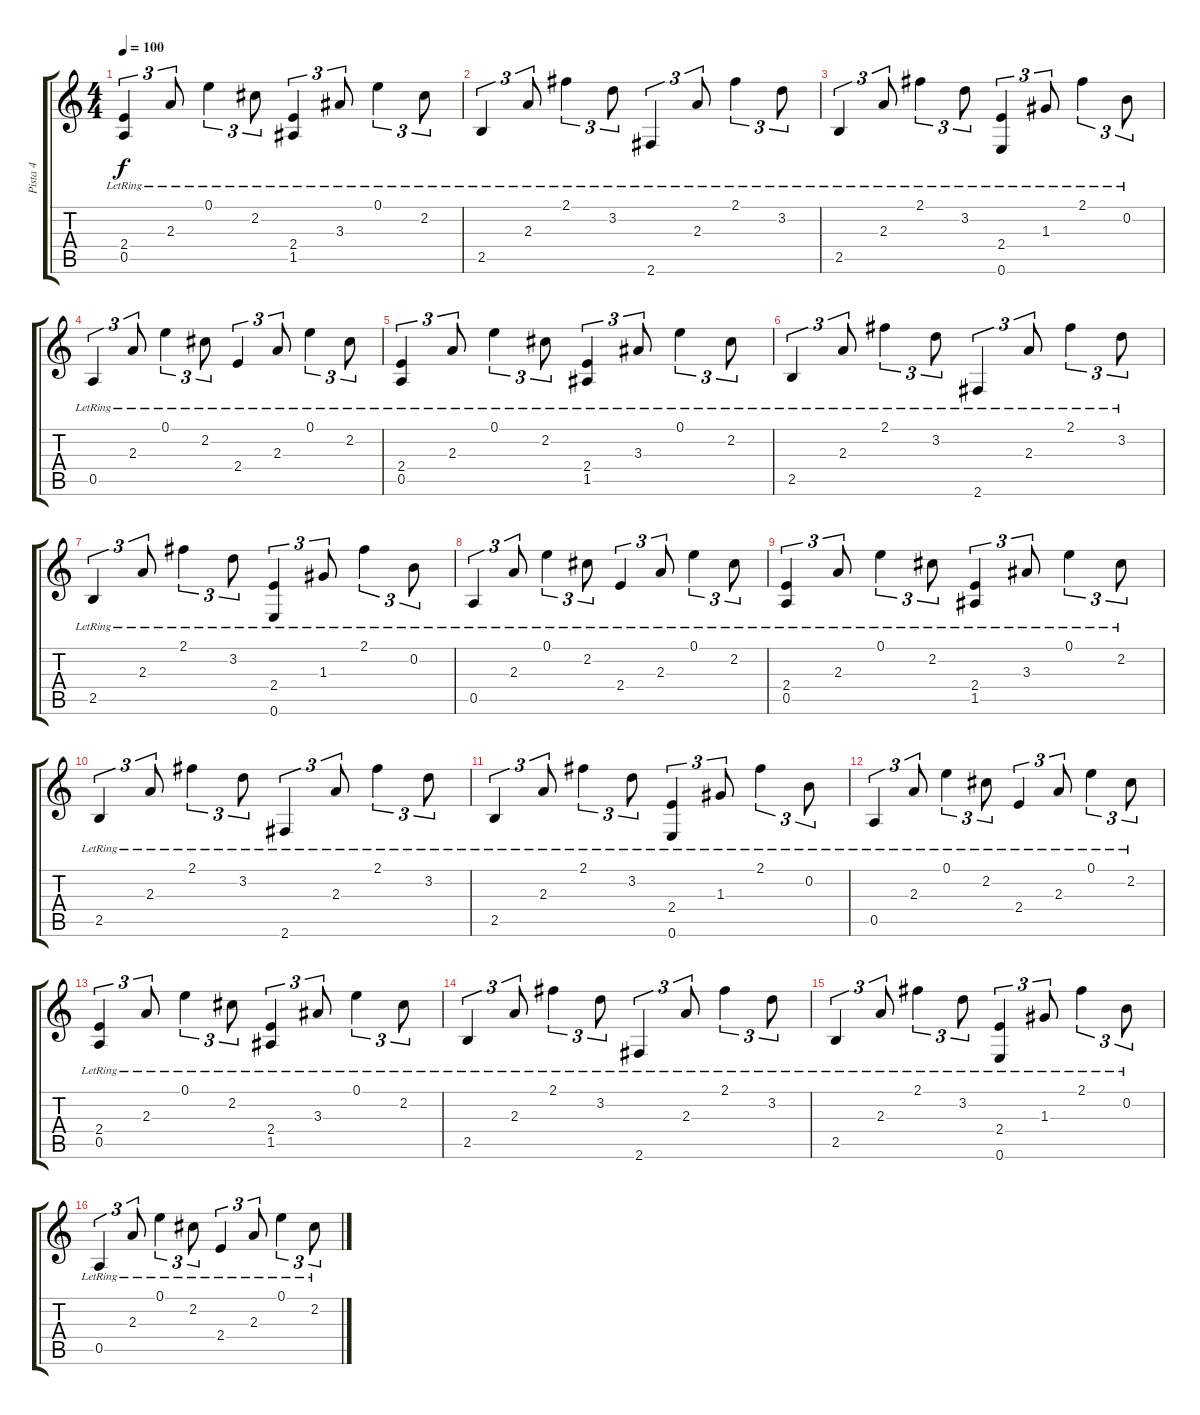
\track ("Pista 4" "Pista 4") {instrument acousticguitarsteel}
\staff {score tabs}
\tuning (E4 B3 G3 D3 A2 E2) {hide}
\ts (4 4)
\tempo 100
\clef g2
\ks c
(2.4{lr} 0.5{lr}).4{tu (3 2) dy f} 2.3{lr}.8{tu (3 2)} 0.1{lr}.4{tu (3 2)} 2.2{lr}.8{tu (3 2)} (2.4{lr} 1.5{lr}).4{tu (3 2)} 3.3{lr}.8{tu (3 2)} 0.1{lr}.4{tu (3 2)} 2.2{lr}.8{tu (3 2)} |
2.5{lr}.4{tu (3 2)} 2.3{lr}.8{tu (3 2)} 2.1{lr}.4{tu (3 2)} 3.2{lr}.8{tu (3 2)} 2.6{lr}.4{tu (3 2)} 2.3{lr}.8{tu (3 2)} 2.1{lr}.4{tu (3 2)} 3.2{lr}.8{tu (3 2)} |
2.5{lr}.4{tu (3 2)} 2.3{lr}.8{tu (3 2)} 2.1{lr}.4{tu (3 2)} 3.2{lr}.8{tu (3 2)} (2.4{lr} 0.6{lr}).4{tu (3 2)} 1.3{lr}.8{tu (3 2)} 2.1{lr}.4{tu (3 2)} 0.2{lr}.8{tu (3 2)} |
0.5{lr}.4{tu (3 2)} 2.3{lr}.8{tu (3 2)} 0.1{lr}.4{tu (3 2)} 2.2{lr}.8{tu (3 2)} 2.4{lr}.4{tu (3 2)} 2.3{lr}.8{tu (3 2)} 0.1{lr}.4{tu (3 2)} 2.2{lr}.8{tu (3 2)} |
(2.4{lr} 0.5{lr}).4{tu (3 2)} 2.3{lr}.8{tu (3 2)} 0.1{lr}.4{tu (3 2)} 2.2{lr}.8{tu (3 2)} (2.4{lr} 1.5{lr}).4{tu (3 2)} 3.3{lr}.8{tu (3 2)} 0.1{lr}.4{tu (3 2)} 2.2{lr}.8{tu (3 2)} |
2.5{lr}.4{tu (3 2)} 2.3{lr}.8{tu (3 2)} 2.1{lr}.4{tu (3 2)} 3.2{lr}.8{tu (3 2)} 2.6{lr}.4{tu (3 2)} 2.3{lr}.8{tu (3 2)} 2.1{lr}.4{tu (3 2)} 3.2{lr}.8{tu (3 2)} |
2.5{lr}.4{tu (3 2)} 2.3{lr}.8{tu (3 2)} 2.1{lr}.4{tu (3 2)} 3.2{lr}.8{tu (3 2)} (2.4{lr} 0.6{lr}).4{tu (3 2)} 1.3{lr}.8{tu (3 2)} 2.1{lr}.4{tu (3 2)} 0.2{lr}.8{tu (3 2)} |
0.5{lr}.4{tu (3 2)} 2.3{lr}.8{tu (3 2)} 0.1{lr}.4{tu (3 2)} 2.2{lr}.8{tu (3 2)} 2.4{lr}.4{tu (3 2)} 2.3{lr}.8{tu (3 2)} 0.1{lr}.4{tu (3 2)} 2.2{lr}.8{tu (3 2)} |
(2.4{lr} 0.5{lr}).4{tu (3 2)} 2.3{lr}.8{tu (3 2)} 0.1{lr}.4{tu (3 2)} 2.2{lr}.8{tu (3 2)} (2.4{lr} 1.5{lr}).4{tu (3 2)} 3.3{lr}.8{tu (3 2)} 0.1{lr}.4{tu (3 2)} 2.2{lr}.8{tu (3 2)} |
2.5{lr}.4{tu (3 2)} 2.3{lr}.8{tu (3 2)} 2.1{lr}.4{tu (3 2)} 3.2{lr}.8{tu (3 2)} 2.6{lr}.4{tu (3 2)} 2.3{lr}.8{tu (3 2)} 2.1{lr}.4{tu (3 2)} 3.2{lr}.8{tu (3 2)} |
2.5{lr}.4{tu (3 2)} 2.3{lr}.8{tu (3 2)} 2.1{lr}.4{tu (3 2)} 3.2{lr}.8{tu (3 2)} (2.4{lr} 0.6{lr}).4{tu (3 2)} 1.3{lr}.8{tu (3 2)} 2.1{lr}.4{tu (3 2)} 0.2{lr}.8{tu (3 2)} |
0.5{lr}.4{tu (3 2)} 2.3{lr}.8{tu (3 2)} 0.1{lr}.4{tu (3 2)} 2.2{lr}.8{tu (3 2)} 2.4{lr}.4{tu (3 2)} 2.3{lr}.8{tu (3 2)} 0.1{lr}.4{tu (3 2)} 2.2{lr}.8{tu (3 2)} |
(2.4{lr} 0.5{lr}).4{tu (3 2)} 2.3{lr}.8{tu (3 2)} 0.1{lr}.4{tu (3 2)} 2.2{lr}.8{tu (3 2)} (2.4{lr} 1.5{lr}).4{tu (3 2)} 3.3{lr}.8{tu (3 2)} 0.1{lr}.4{tu (3 2)} 2.2{lr}.8{tu (3 2)} |
2.5{lr}.4{tu (3 2)} 2.3{lr}.8{tu (3 2)} 2.1{lr}.4{tu (3 2)} 3.2{lr}.8{tu (3 2)} 2.6{lr}.4{tu (3 2)} 2.3{lr}.8{tu (3 2)} 2.1{lr}.4{tu (3 2)} 3.2{lr}.8{tu (3 2)} |
2.5{lr}.4{tu (3 2)} 2.3{lr}.8{tu (3 2)} 2.1{lr}.4{tu (3 2)} 3.2{lr}.8{tu (3 2)} (2.4{lr} 0.6{lr}).4{tu (3 2)} 1.3{lr}.8{tu (3 2)} 2.1{lr}.4{tu (3 2)} 0.2{lr}.8{tu (3 2)} |
0.5{lr}.4{tu (3 2)} 2.3{lr}.8{tu (3 2)} 0.1{lr}.4{tu (3 2)} 2.2{lr}.8{tu (3 2)} 2.4{lr}.4{tu (3 2)} 2.3{lr}.8{tu (3 2)} 0.1{lr}.4{tu (3 2)} 2.2{lr}.8{tu (3 2)}
